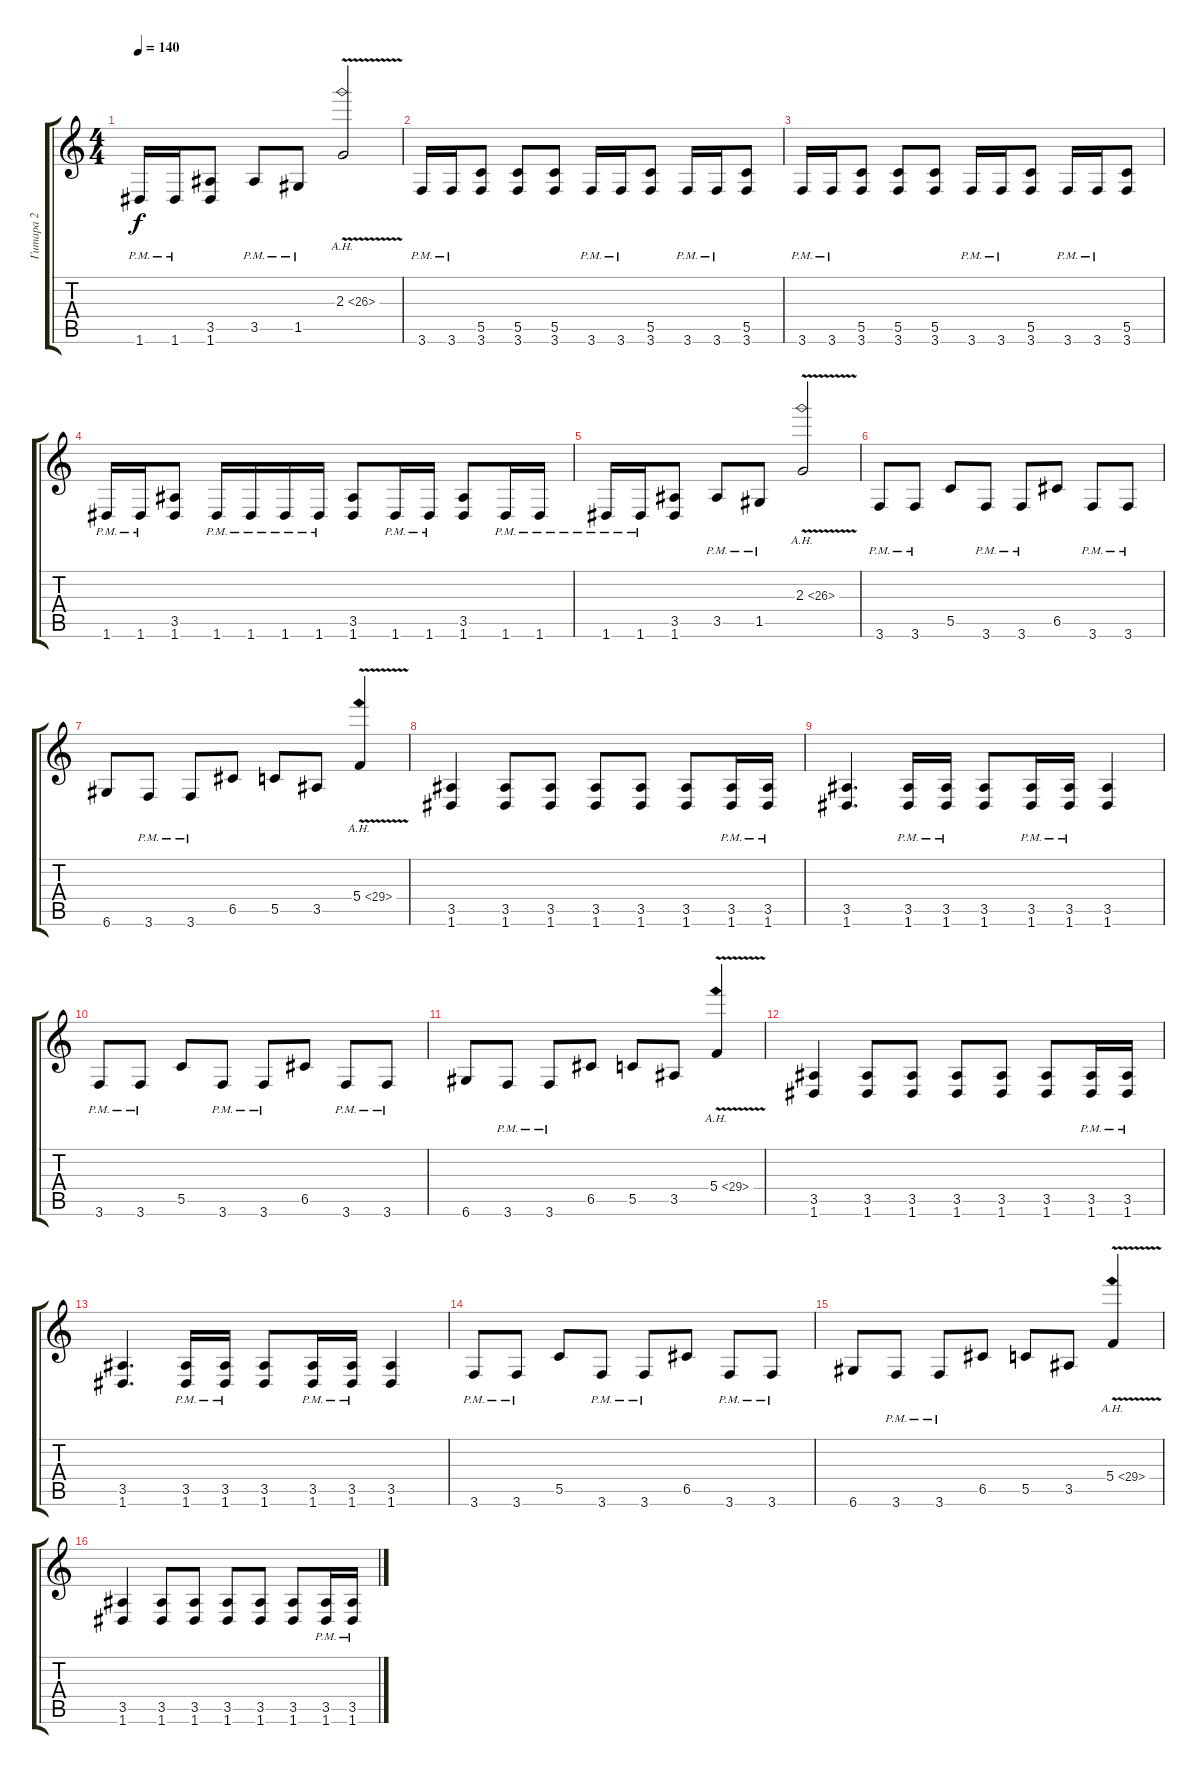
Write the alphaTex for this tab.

\track ("Гитара 2" "Гитара 2") {instrument overdrivenguitar}
\staff {score tabs}
\tuning (D4 A3 F3 C3 G2 D2) {hide}
\ts (4 4)
\tempo 140
\clef g2
\ks c
1.6{pm}.16{dy f} 1.6{pm}.16 (3.5 1.6).8 3.5{pm}.8 1.5{pm}.8 2.3{ah 24 v}.2 |
3.6{pm}.16 3.6{pm}.16 (5.5 3.6).8 (5.5 3.6).8 (5.5 3.6).8 3.6{pm}.16 3.6{pm}.16 (5.5 3.6).8 3.6{pm}.16 3.6{pm}.16 (5.5 3.6).8 |
3.6{pm}.16 3.6{pm}.16 (5.5 3.6).8 (5.5 3.6).8 (5.5 3.6).8 3.6{pm}.16 3.6{pm}.16 (5.5 3.6).8 3.6{pm}.16 3.6{pm}.16 (5.5 3.6).8 |
1.6{pm}.16 1.6{pm}.16 (3.5 1.6).8 1.6{pm}.16 1.6{pm}.16 1.6{pm}.16 1.6{pm}.16 (3.5 1.6).8 1.6{pm}.16 1.6{pm}.16 (3.5 1.6).8 1.6{pm}.16 1.6{pm}.16 |
1.6{pm}.16 1.6{pm}.16 (3.5 1.6).8 3.5{pm}.8 1.5{pm}.8 2.3{ah 24 v}.2 |
3.6{pm}.8 3.6{pm}.8 5.5.8 3.6{pm}.8 3.6{pm}.8 6.5.8 3.6{pm}.8 3.6{pm}.8 |
6.6.8 3.6{pm}.8 3.6{pm}.8 6.5.8 5.5.8 3.5.8 5.4{ah 24 v}.4 |
(3.5 1.6).4 (3.5 1.6).8 (3.5 1.6).8 (3.5 1.6).8 (3.5 1.6).8 (3.5 1.6).8 (3.5{pm} 1.6{pm}).16 (3.5{pm} 1.6{pm}).16 |
(3.5 1.6).4{d} (3.5{pm} 1.6{pm}).16 (3.5{pm} 1.6{pm}).16 (3.5 1.6).8 (3.5{pm} 1.6{pm}).16 (3.5{pm} 1.6{pm}).16 (3.5 1.6).4 |
3.6{pm}.8 3.6{pm}.8 5.5.8 3.6{pm}.8 3.6{pm}.8 6.5.8 3.6{pm}.8 3.6{pm}.8 |
6.6.8 3.6{pm}.8 3.6{pm}.8 6.5.8 5.5.8 3.5.8 5.4{ah 24 v}.4 |
(3.5 1.6).4 (3.5 1.6).8 (3.5 1.6).8 (3.5 1.6).8 (3.5 1.6).8 (3.5 1.6).8 (3.5{pm} 1.6{pm}).16 (3.5{pm} 1.6{pm}).16 |
(3.5 1.6).4{d} (3.5{pm} 1.6{pm}).16 (3.5{pm} 1.6{pm}).16 (3.5 1.6).8 (3.5{pm} 1.6{pm}).16 (3.5{pm} 1.6{pm}).16 (3.5 1.6).4 |
3.6{pm}.8 3.6{pm}.8 5.5.8 3.6{pm}.8 3.6{pm}.8 6.5.8 3.6{pm}.8 3.6{pm}.8 |
6.6.8 3.6{pm}.8 3.6{pm}.8 6.5.8 5.5.8 3.5.8 5.4{ah 24 v}.4 |
(3.5 1.6).4 (3.5 1.6).8 (3.5 1.6).8 (3.5 1.6).8 (3.5 1.6).8 (3.5 1.6).8 (3.5{pm} 1.6{pm}).16 (3.5{pm} 1.6{pm}).16
